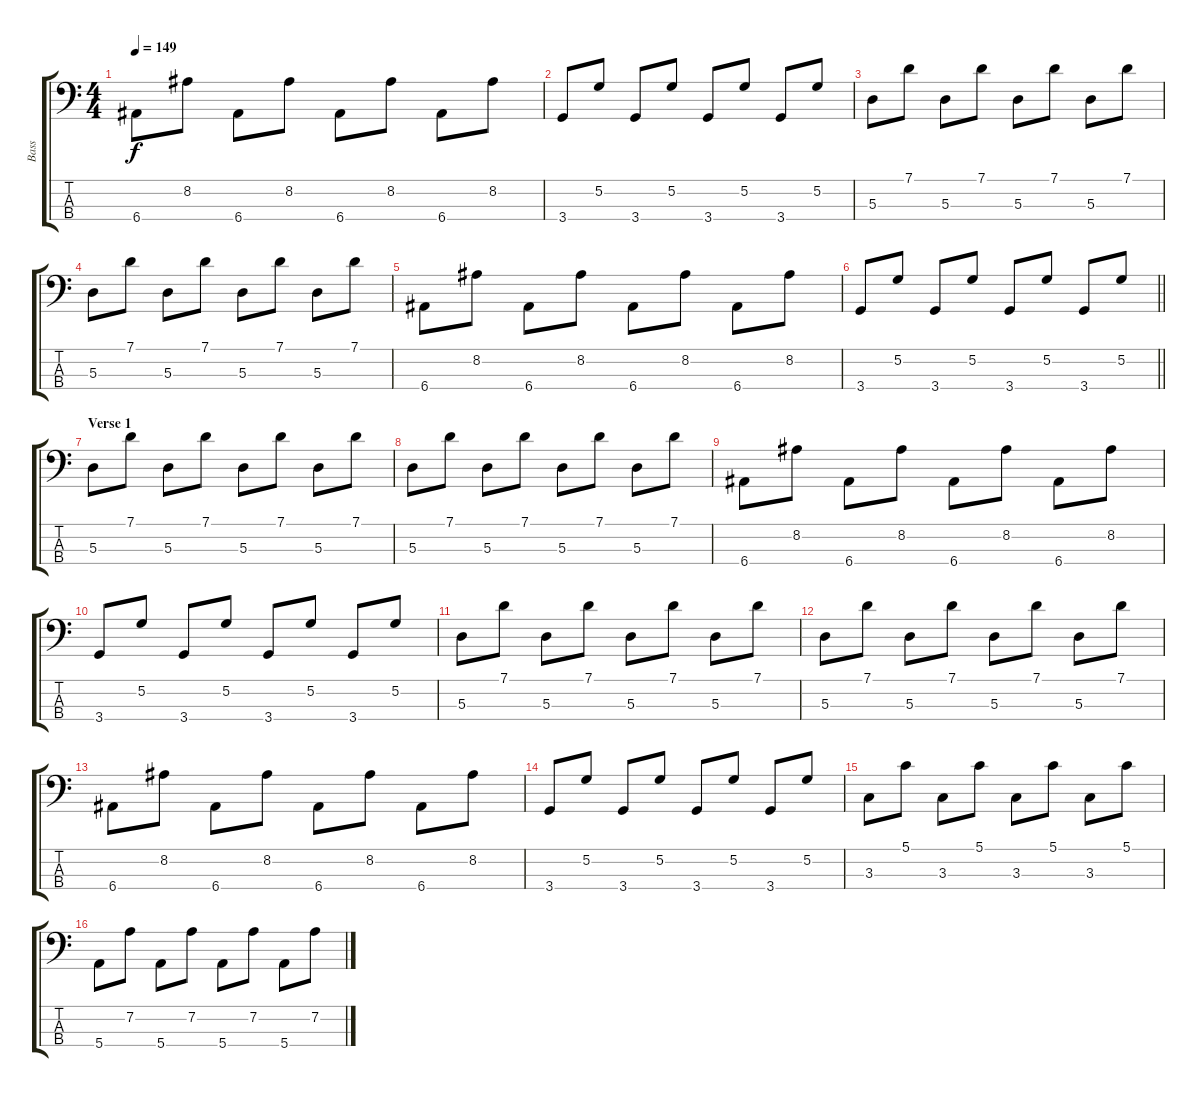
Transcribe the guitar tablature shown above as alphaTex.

\track ("Bass" "Bass") {instrument electricbassfinger}
\staff {score tabs}
\tuning (G2 D2 A1 E1) {hide}
\ts (4 4)
\tempo 149
\clef f4
\ks c
6.4.8{dy f} 8.2.8 6.4.8 8.2.8 6.4.8 8.2.8 6.4.8 8.2.8 |
3.4.8 5.2.8 3.4.8 5.2.8 3.4.8 5.2.8 3.4.8 5.2.8 |
5.3.8 7.1.8 5.3.8 7.1.8 5.3.8 7.1.8 5.3.8 7.1.8 |
5.3.8 7.1.8 5.3.8 7.1.8 5.3.8 7.1.8 5.3.8 7.1.8 |
6.4.8 8.2.8 6.4.8 8.2.8 6.4.8 8.2.8 6.4.8 8.2.8 |
\barLineRight lightlight
3.4.8 5.2.8 3.4.8 5.2.8 3.4.8 5.2.8 3.4.8 5.2.8 |
\section ("" "Verse 1")
5.3.8 7.1.8 5.3.8 7.1.8 5.3.8 7.1.8 5.3.8 7.1.8 |
5.3.8 7.1.8 5.3.8 7.1.8 5.3.8 7.1.8 5.3.8 7.1.8 |
6.4.8 8.2.8 6.4.8 8.2.8 6.4.8 8.2.8 6.4.8 8.2.8 |
3.4.8 5.2.8 3.4.8 5.2.8 3.4.8 5.2.8 3.4.8 5.2.8 |
5.3.8 7.1.8 5.3.8 7.1.8 5.3.8 7.1.8 5.3.8 7.1.8 |
5.3.8 7.1.8 5.3.8 7.1.8 5.3.8 7.1.8 5.3.8 7.1.8 |
6.4.8 8.2.8 6.4.8 8.2.8 6.4.8 8.2.8 6.4.8 8.2.8 |
3.4.8 5.2.8 3.4.8 5.2.8 3.4.8 5.2.8 3.4.8 5.2.8 |
3.3.8 5.1.8 3.3.8 5.1.8 3.3.8 5.1.8 3.3.8 5.1.8 |
5.4.8 7.2.8 5.4.8 7.2.8 5.4.8 7.2.8 5.4.8 7.2.8
